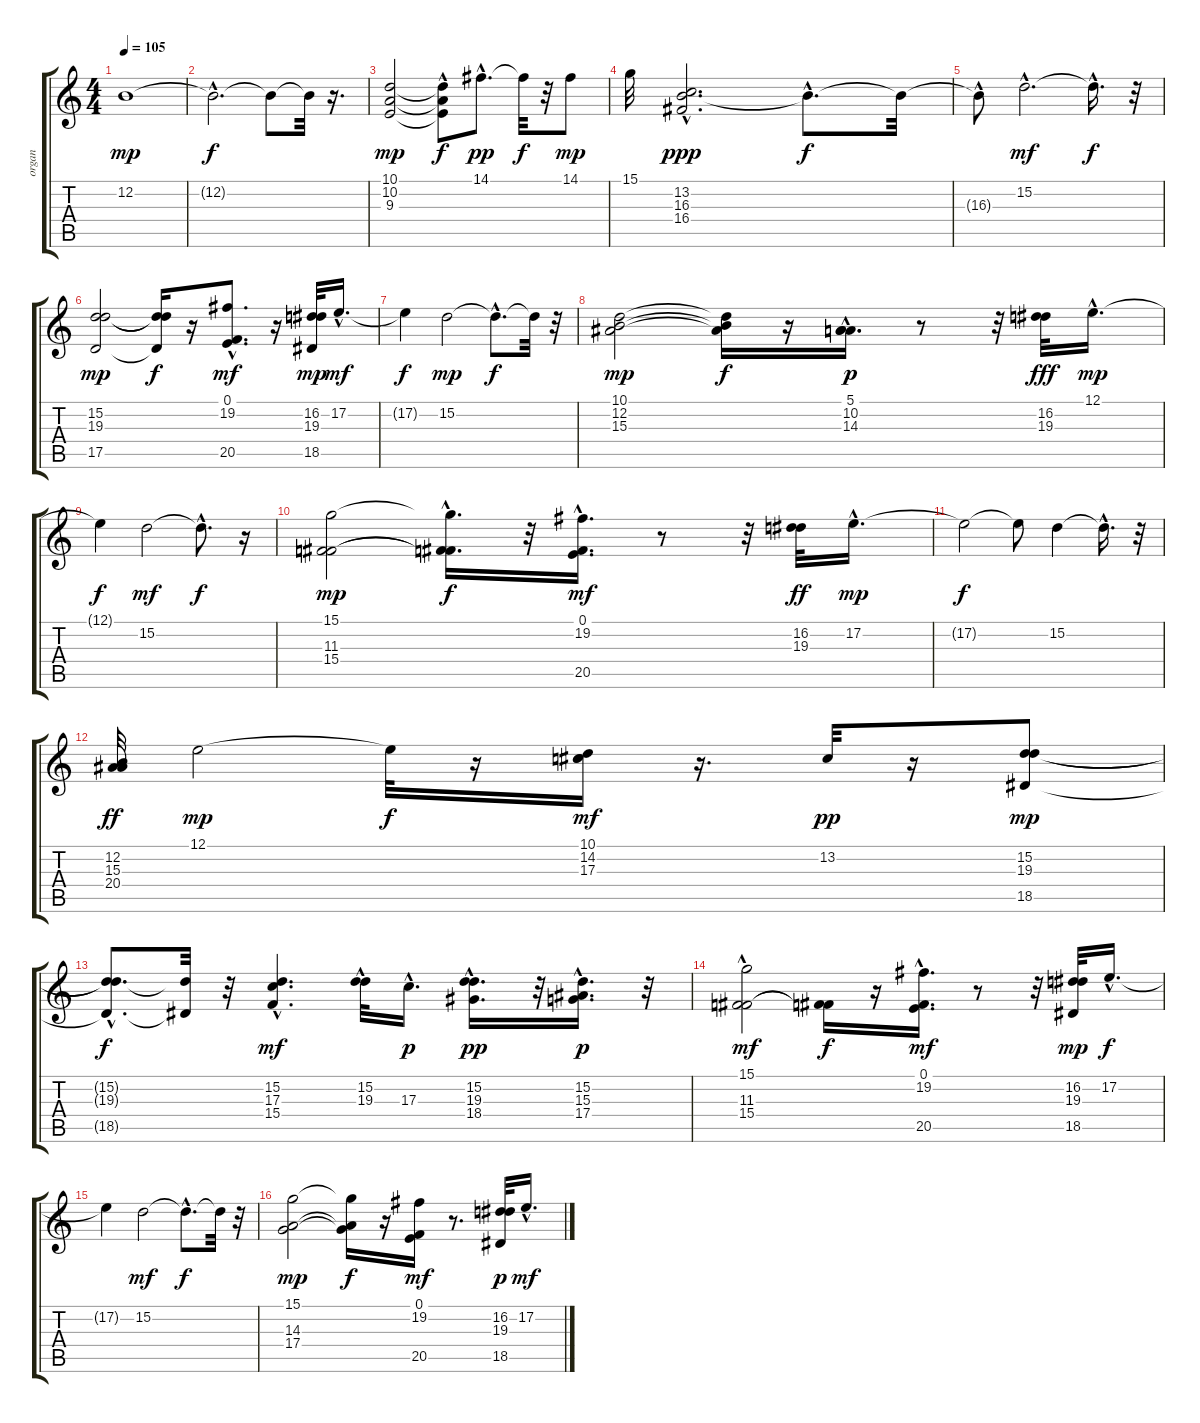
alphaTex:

\track ("organ" "organ") {instrument rockorgan}
\staff {score tabs}
\tuning (E4 B3 G3 D3 A2 E2) {hide}
\ts (4 4)
\tempo 105
\clef g2
\ks c
12.2.1{dy mp} |
12.2{hac t}.2{d dy f} 12.2{t}.8 12.2{t}.32 r.16{d} |
(10.1 10.2 9.3).2{dy mp} (10.1{t} 10.2{t} 9.3{hac t}).8{dy f} 14.1{hac}.8{d dy pp} 14.1{t}.32{dy f} r.32 14.1.8{dy mp} |
15.1.32 (13.2 16.3{hac} 16.4).2{d dy ppp} 16.3{hac t}.8{d dy f} 16.3{t}.32 |
16.3{hac t}.8 15.2{hac}.2{d dy mf} 15.2{hac t}.16{d dy f} r.32 |
(15.2 19.3 17.5).2{dy mp} (15.2{t} 19.3{t} 17.5{t}).16{dy f} r.16 (0.1 19.2{hac} 20.5{hac}).8{d dy mf} r.16 (16.2 19.3 18.5).32{dy mp} 17.2{hac}.16{d dy mf} |
17.2{t}.4{dy f} 15.2.2{dy mp} 15.2{hac t}.8{d dy f} 15.2{t}.32 r.32 |
(10.1 12.2 15.3).2{dy mp} (10.1{t} 12.2{t} 15.3{t}).16{dy f} r.16 (5.1 10.2{hac} 14.3{hac}).16{d dy p} r.8 r.32 (16.2 19.3).32{dy fff} 12.1{hac}.16{d dy mp} |
12.1{t}.4{dy f} 15.2.2{dy mf} 15.2{hac t}.8{d dy f} r.16 |
(15.1 11.3 15.4).2{dy mp} (15.1{hac t} 11.3{t} 15.4{t}).16{d dy f} r.32 (0.1 19.2 20.5{hac}).16{d dy mf} r.8 r.32 (16.2 19.3).32{dy ff} 17.2{hac}.16{d dy mp} |
17.2{t}.2{dy f} 17.2{t}.8 15.2.4 15.2{hac t}.16{d} r.32 |
(12.2 15.3 20.4).32{dy ff} 12.1.2{dy mp} 12.1{t}.32{dy f} r.16 (10.1 14.2 17.3).16{dy mf} r.16{d} 13.2.32{dy pp} r.16 (15.2 19.3 18.5).8{dy mp} |
(15.2{hac t} 19.3{hac t} 18.5{hac t}).8{d dy f} (19.3{t} 18.5{t}).32 r.32 (15.2 17.3{hac} 15.4).4{d dy mf} (15.2{hac} 19.3{hac}).32 17.3{hac}.16{d dy p} (15.2{hac} 19.3{hac} 18.4{hac}).16{d dy pp} r.32 (15.2{hac} 15.3 17.4).16{d dy p} r.32 |
(15.1{hac} 11.3 15.4).2{dy mf} (11.3{t} 15.4{t}).16{dy f} r.16 (0.1{hac} 19.2{hac} 20.5{hac}).16{d dy mf} r.8 r.32 (16.2 19.3 18.5).32{dy mp} 17.2{hac}.16{d dy f} |
17.2{t}.4 15.2.2{dy mf} 15.2{hac t}.8{d dy f} 15.2{t}.32 r.32 |
(15.1 14.3 17.4).2{dy mp} (15.1{t} 14.3{t} 17.4{t}).16{dy f} r.16 (0.1 19.2 20.5).16{dy mf} r.8{d} (16.2 19.3 18.5).32{dy p} 17.2{hac}.16{d dy mf}
